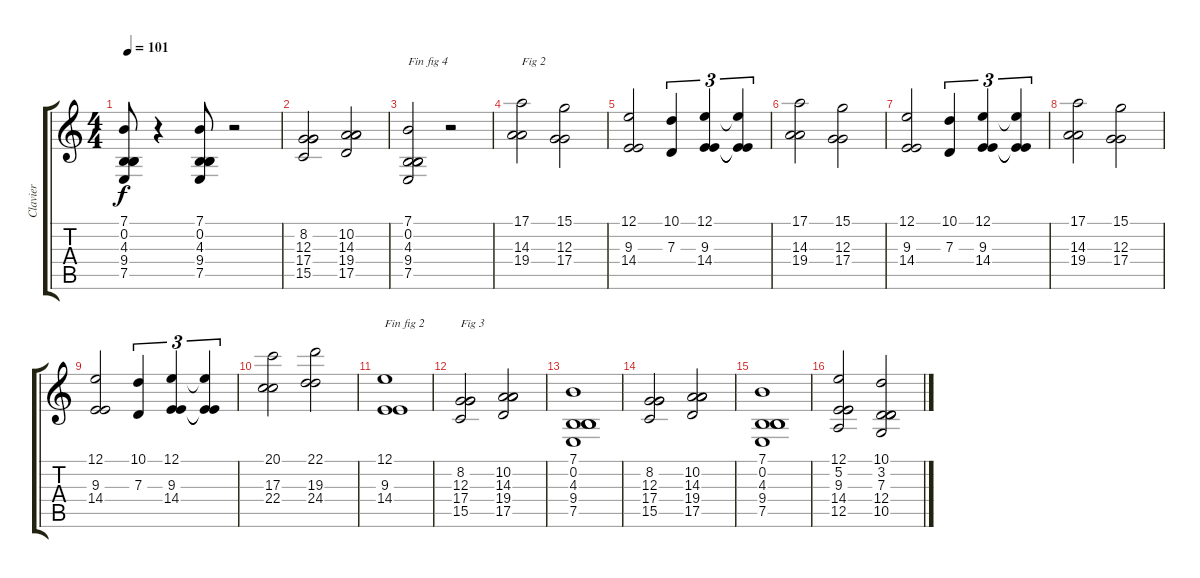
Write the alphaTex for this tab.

\track ("Clavier" "Clavier") {instrument harmonica}
\staff {score tabs}
\tuning (E4 B3 G3 D3 A2 E2) {hide}
\ts (4 4)
\tempo 101
\clef g2
\ks c
(7.1 0.2 4.3 9.4 7.5).8{dy f} r.4 (7.1 0.2 4.3 9.4 7.5).8 r.2 |
(8.2 12.3 17.4 15.5).2 (10.2 14.3 19.4 17.5).2 |
(7.1 0.2 4.3 9.4 7.5).2{txt "Fin fig 4"} r.2 |
(17.1 14.3 19.4).2{txt "Fig 2"} (15.1 12.3 17.4).2 |
(12.1 9.3 14.4).2 (10.1 7.3).4{tu (3 2)} (12.1 9.3 14.4).4{tu (3 2)} (12.1{t} 9.3{t} 14.4{t}).4{tu (3 2)} |
(17.1 14.3 19.4).2 (15.1 12.3 17.4).2 |
(12.1 9.3 14.4).2 (10.1 7.3).4{tu (3 2)} (12.1 9.3 14.4).4{tu (3 2)} (12.1{t} 9.3{t} 14.4{t}).4{tu (3 2)} |
(17.1 14.3 19.4).2 (15.1 12.3 17.4).2 |
(12.1 9.3 14.4).2 (10.1 7.3).4{tu (3 2)} (12.1 9.3 14.4).4{tu (3 2)} (12.1{t} 9.3{t} 14.4{t}).4{tu (3 2)} |
(20.1 17.3 22.4).2 (22.1 19.3 24.4).2 |
(12.1 9.3 14.4).1{txt "Fin fig 2"} |
(8.2 12.3 17.4 15.5).2{txt "Fig 3"} (10.2 14.3 19.4 17.5).2 |
(7.1 0.2 4.3 9.4 7.5).1 |
(8.2 12.3 17.4 15.5).2 (10.2 14.3 19.4 17.5).2 |
(7.1 0.2 4.3 9.4 7.5).1 |
(12.1 5.2 9.3 14.4 12.5).2 (10.1 3.2 7.3 12.4 10.5).2
